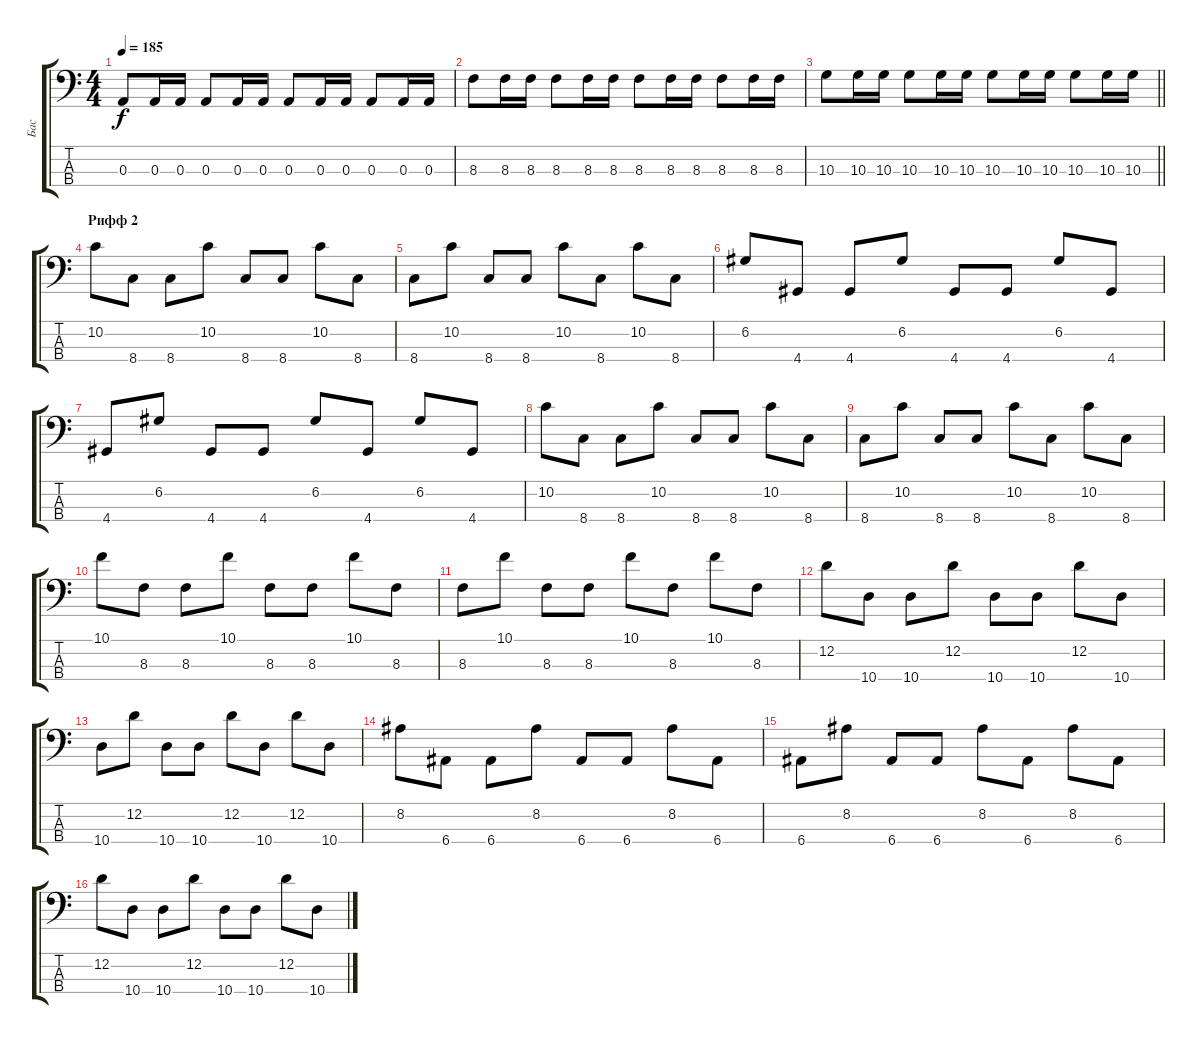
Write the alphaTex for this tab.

\track ("Бас" "Бас") {instrument electricbassfinger}
\staff {score tabs}
\tuning (G2 D2 A1 E1) {hide}
\ts (4 4)
\tempo 185
\clef f4
\ks c
0.3.8{dy f} 0.3.16 0.3.16 0.3.8 0.3.16 0.3.16 0.3.8 0.3.16 0.3.16 0.3.8 0.3.16 0.3.16 |
8.3.8 8.3.16 8.3.16 8.3.8 8.3.16 8.3.16 8.3.8 8.3.16 8.3.16 8.3.8 8.3.16 8.3.16 |
\barLineRight lightlight
10.3.8 10.3.16 10.3.16 10.3.8 10.3.16 10.3.16 10.3.8 10.3.16 10.3.16 10.3.8 10.3.16 10.3.16 |
\section ("" "Рифф 2")
10.2.8 8.4.8 8.4.8 10.2.8 8.4.8 8.4.8 10.2.8 8.4.8 |
8.4.8 10.2.8 8.4.8 8.4.8 10.2.8 8.4.8 10.2.8 8.4.8 |
6.2.8 4.4.8 4.4.8 6.2.8 4.4.8 4.4.8 6.2.8 4.4.8 |
4.4.8 6.2.8 4.4.8 4.4.8 6.2.8 4.4.8 6.2.8 4.4.8 |
10.2.8 8.4.8 8.4.8 10.2.8 8.4.8 8.4.8 10.2.8 8.4.8 |
8.4.8 10.2.8 8.4.8 8.4.8 10.2.8 8.4.8 10.2.8 8.4.8 |
10.1.8 8.3.8 8.3.8 10.1.8 8.3.8 8.3.8 10.1.8 8.3.8 |
8.3.8 10.1.8 8.3.8 8.3.8 10.1.8 8.3.8 10.1.8 8.3.8 |
12.2.8 10.4.8 10.4.8 12.2.8 10.4.8 10.4.8 12.2.8 10.4.8 |
10.4.8 12.2.8 10.4.8 10.4.8 12.2.8 10.4.8 12.2.8 10.4.8 |
8.2.8 6.4.8 6.4.8 8.2.8 6.4.8 6.4.8 8.2.8 6.4.8 |
6.4.8 8.2.8 6.4.8 6.4.8 8.2.8 6.4.8 8.2.8 6.4.8 |
12.2.8 10.4.8 10.4.8 12.2.8 10.4.8 10.4.8 12.2.8 10.4.8
